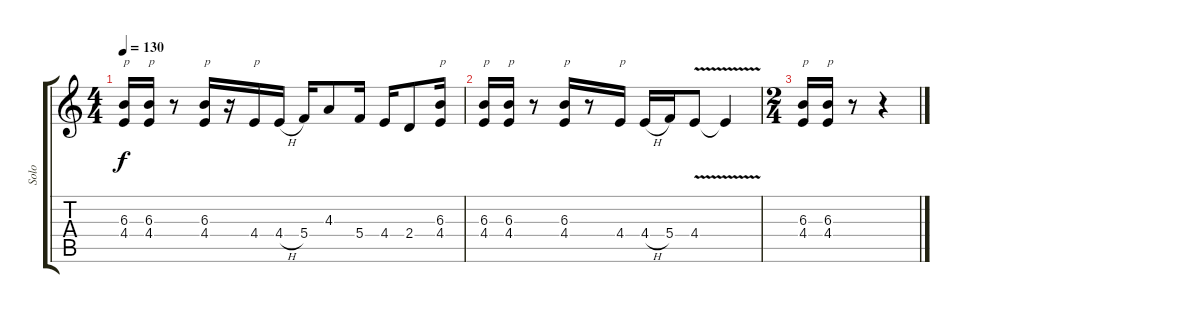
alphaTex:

\track ("Solo" "Solo") {instrument distortionguitar}
\staff {score tabs}
\tuning (D4 A3 F3 C3 G2 D2) {hide}
\ts (4 4)
\tempo 130
\clef g2
\ks c
(6.3 4.4).16{txt "p" dy f} (6.3 4.4).16{txt "p"} r.8 (6.3 4.4).16{txt "p"} r.16 4.4.16{txt "p"} 4.4{h}.16 5.4.16 4.3.8 5.4.16 4.4.16 2.4.8 (6.3 4.4).16{txt "p"} |
(6.3 4.4).16{txt "p"} (6.3 4.4).16{txt "p"} r.8 (6.3 4.4).16{txt "p"} r.8 4.4.16{txt "p"} 4.4{h}.16 5.4.16 4.4{v}.8 4.4{t}.4 |
\ts (2 4)
(6.3 4.4).16{txt "p"} (6.3 4.4).16{txt "p"} r.8 r.4
